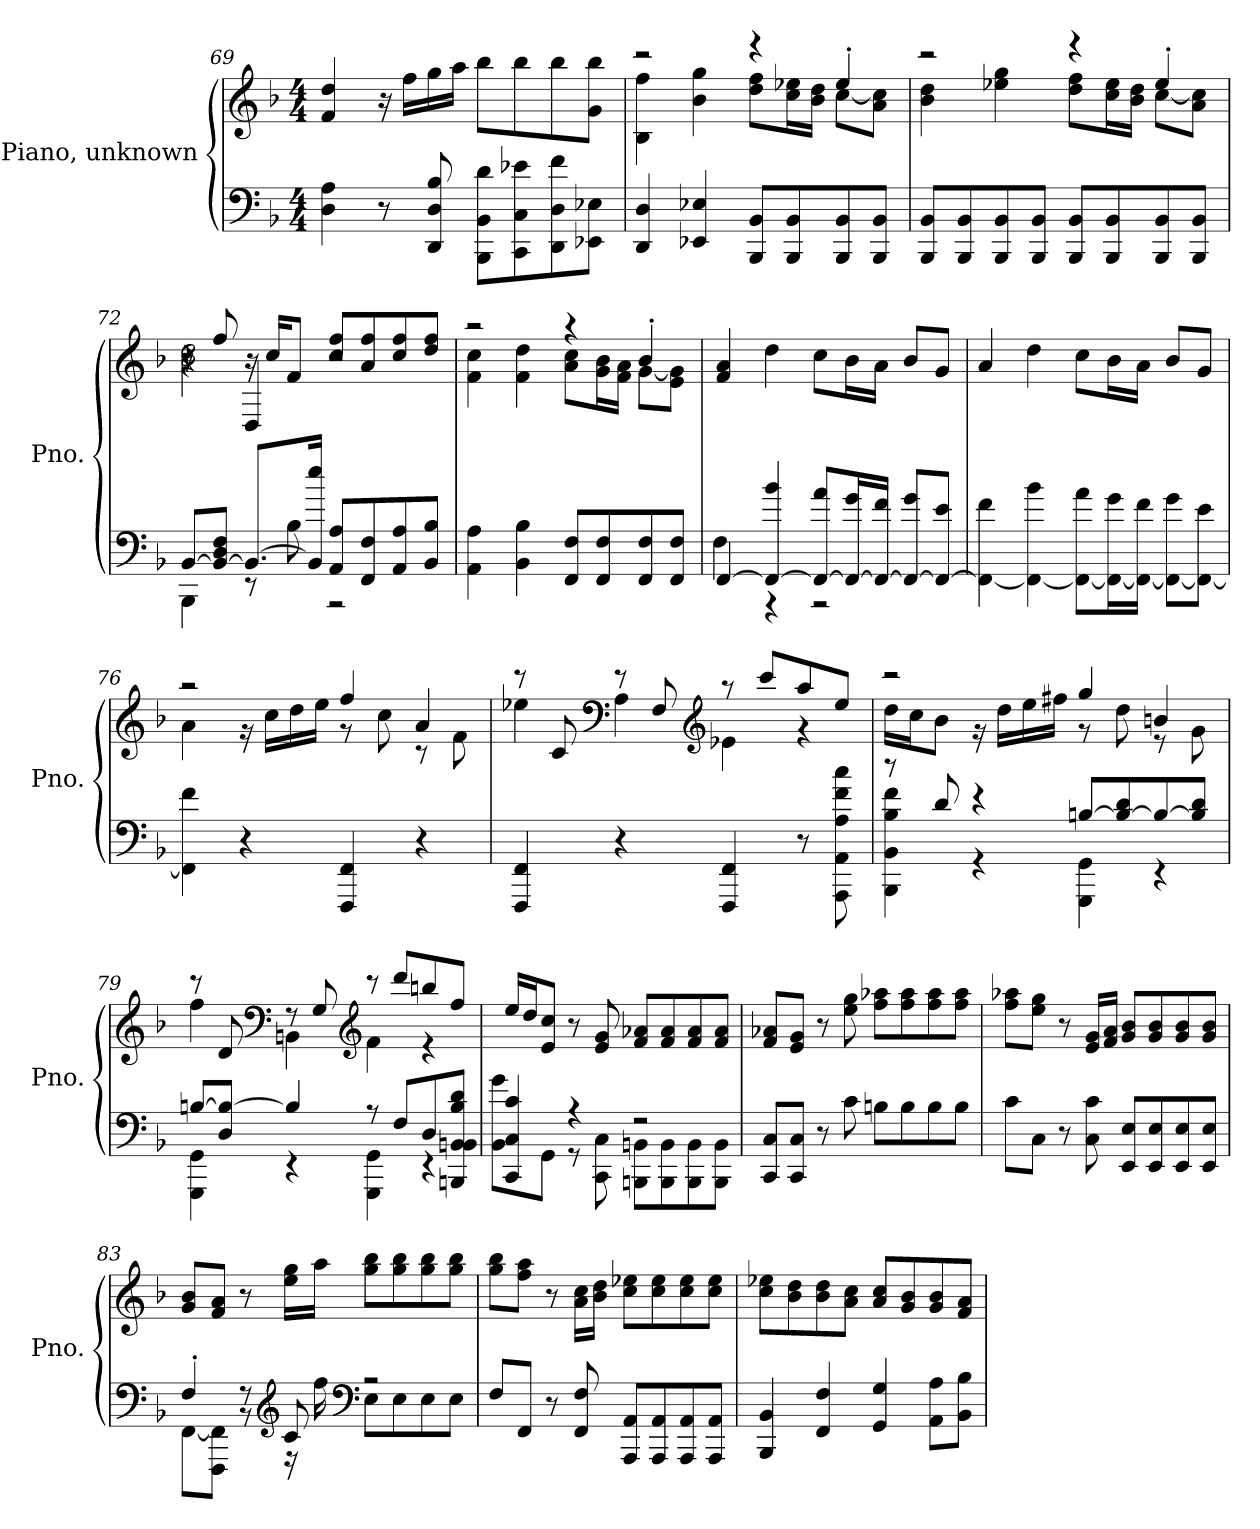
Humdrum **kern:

**kern	**kern
*part1	*part1
*staff2	*staff1
*I"Piano, unknown	*
*I'Pno.	*
!!LO:LB:g=z
*clefF4	*clefG2
*k[b-]	*k[b-]
*M4/4	*M4/4
=69	=69
4D\ 4A\	4f/ 4dd/
8r	16r
.	16ff\LL
8DD/ 8D/ 8B-/	16gg\
.	16aa\JJ
8BBB-\ 8BB-\ 8d\L	8bb-\L
8CC\ 8C\ 8e-X\	8bb-\
8DD\ 8D\ 8f\	8bb-\
8EE-X\ 8E-X\J	8g\ 8bb-\J
=70	=70
*	*^
4DD/ 4D/	2r	4B-\ 4ff\
4EE-X/ 4E-X/	.	4b-\ 4gg\
8BBB-/ 8BB-/L	4r	8dd\ 8ff\L
8BBB-/ 8BB-/	.	16cc\ 16ee-X\L
.	.	16b-\ 16dd\JJ
8BBB-/ 8BB-/	4ee-'/	[8cc\L
8BBB-/ 8BB-/J	.	8a\ 8cc\]J
=71	=71	=71
8BBB-/ 8BB-/L	2r	4b-\ 4dd\
8BBB-/ 8BB-/	.	.
8BBB-/ 8BB-/	.	4ee-X\ 4gg\
8BBB-/ 8BB-/J	.	.
8BBB-/ 8BB-/L	4r	8dd\ 8ff\L
8BBB-/ 8BB-/	.	16cc\ 16ee-\L
.	.	16b-\ 16dd\JJ
8BBB-/ 8BB-/	4ee-'/	[8cc\L
8BBB-/ 8BB-/J	.	8a\ 8cc\]J
!!LO:LB:g=z
=72	=72	=72
*^	*	*^
[8BB-/L	4BBB-\	8r	2b-\ 2dd\	4r
8BB-/_ 8D/ 8F/J	.	8ff/	.	.
8.BB-/L_	8r	16r	.	4D/
.	.	16cc/KL	.	.
.	8B-\	8f/J	.	.
16BB-/] 16ee/Jk	.	.	.	.
8AA/ 8A/L	2r	8cc/ 8ff/L	2r	2r
8FF/ 8F/	.	8a/ 8ff/	.	.
8AA/ 8A/	.	8cc/ 8ff/	.	.
8BB-/ 8B-/J	.	8dd/ 8ff/J	.	.
*v	*v	*	*	*
*	*	*v	*v
=73	=73	=73
4AA\ 4A\	2r	4f\ 4cc\
4BB-\ 4B-\	.	4f\ 4dd\
8FF/ 8F/L	4r	8a\ 8cc\L
8FF/ 8F/	.	16g\ 16b-\L
.	.	16f\ 16a\JJ
8FF/ 8F/	4b-'/	[8g\L
8FF/ 8F/J	.	8e\ 8g\]J
*	*v	*v
=74	=74
*^	*
[4FF/	4F\	4f/ 4a/
4FF/_ 4b-/	4r	4dd\
8FF/_ 8a/L	2r	8cc\L
16FF/_ 16g/L	.	16b-\L
16FF/_ 16f/JJ	.	16a\JJ
8FF/_ 8g/L	.	8b-/L
8FF/_ 8e/J	.	8g/J
*v	*v	*
=75	=75
4FF\_ 4f\	4a/
4FF\_ 4b-\	4dd\
8FF\_ 8a\L	8cc\L
16FF\_ 16g\L	16b-\L
16FF\_ 16f\JJ	16a\JJ
8FF\_ 8g\L	8b-/L
8FF\_ 8e\J	8g/J
!!LO:LB:g=z
=76	=76
*	*^
4FF\] 4f\	2r	4a\
4r	.	16r
.	.	16cc\LL
.	.	16dd\
.	.	16ee\JJ
4FFF/ 4FF/	4ff/	8r
.	.	8cc\
4r	4a/	8r
.	.	8f\
=77	=77	=77
4FFF/ 4FF/	8r	4ee-X\
.	8c/	.
*	*clefF4	*
4r	8r	4A\
.	8F/	.
*	*clefG2	*
4FFF/ 4FF/	8r	4e-X\
.	8ccc/L	.
8r	8aa/	4r
8AAA\ 8AA\ 8A\ 8f\ 8cc\	8ee-/J	.
=78	=78	=78
*^	*	*
8r	4BBB-\ 4BB-\ 4B-\ 4f\	2r	16dd\LL
.	.	.	16cc\J
8d/	.	.	8b-\J
4r	4r	.	16r
.	.	.	16dd\LL
.	.	.	16ee\
.	.	.	16ff#X\JJ
[8Bn/L	4GGG\ 4GG\	4gg/	8r
8B/_ 8d/	.	.	8dd\
8B/_	4r	4bn/	8r
8B/] 8d/J	.	.	8g\
!!LO:LB:g=z	!!
=79	=79	=79	=79
[8Bn/L	4GGG\ 4GG\	8r	4ff\
8D/ 8B/_J	.	8d/	.
*	*	*clefF4	*
4B/]	4r	8r	4BBn\
.	.	8G/	.
*	*	*clefG2	*
8r	4GGG\ 4GG\	8r	4f\
8F/L	.	8ddd/L	.
8D/	4r	8bbn/	4r
8BBBn/ 8BB-/ 8BBn/ 8B/ 8d/J	.	8ff/J	.
*	*	*v	*v
=80	=80	=80
4CC/ 4C/ 4c/	8BB-\ 8g\L	16ee/LL
.	.	16dd/J
.	8GG\J	8e/ 8cc/J
4r	8r	8r
.	8CC\ 8C\	8e/ 8g/
2r	8BBBn\ 8BBn\L	8f/ 8a-X/L
.	8BBB\ 8BB\	8f/ 8a-/
.	8BBB\ 8BB\	8f/ 8a-/
.	8BBB\ 8BB\J	8f/ 8a-/J
*v	*v	*
=81	=81
8CC/ 8C/L	8f/ 8a-X/L
8CC/ 8C/J	8e/ 8g/J
8r	8r
8c\	8ee\ 8gg\
8Bn\L	8ff\ 8aa-X\L
8B\	8ff\ 8aa-\
8B\	8ff\ 8aa-\
8B\J	8ff\ 8aa-\J
!!LO:LB:g=z
=82	=82
8c\L	8ff\ 8aa-X\L
8C\J	8ee\ 8gg\J
8r	8r
8C\ 8c\	16e/ 16g/LL
.	16f/ 16a/JJ
8EE/ 8E/L	8g/ 8b-/L
8EE/ 8E/	8g/ 8b-/
8EE/ 8E/	8g/ 8b-/
8EE/ 8E/J	8g/ 8b-/J
=83	=83
*^	*
4F'/	[8FF\L	8g/ 8b-/L
.	8FFF\ 8FF\]J	8f/ 8a/J
8r	8r	8r
*clefG2	*	*
8c/	16r	16ee\ 16gg\LL
.	16ff\	16aa\JJ
*clefF4	*	*
2r	8E\L	8gg\ 8bb-\L
.	8E\	8gg\ 8bb-\
.	8E\	8gg\ 8bb-\
.	8E\J	8gg\ 8bb-\J
*v	*v	*
=84	=84
8F/L	8gg\ 8bb-\L
8FF/J	8ff\ 8aa\J
8r	8r
8FF/ 8F/	16a\ 16cc\LL
.	16b-\ 16dd\JJ
8AAA/ 8AA/L	8cc\ 8ee-X\L
8AAA/ 8AA/	8cc\ 8ee-\
8AAA/ 8AA/	8cc\ 8ee-\
8AAA/ 8AA/J	8cc\ 8ee-\J
!!LO:PB:g=z
=85	=85
4BBB-/ 4BB-/	8cc\ 8ee-X\L
.	8b-\ 8dd\
4FF/ 4F/	8b-\ 8dd\
.	8a\ 8cc\J
4GG/ 4G/	8a/ 8cc/L
.	8g/ 8b-/
8AA\ 8A\L	8g/ 8b-/
8BB-\ 8B-\J	8f/ 8a/J
=	=
*-	*-
